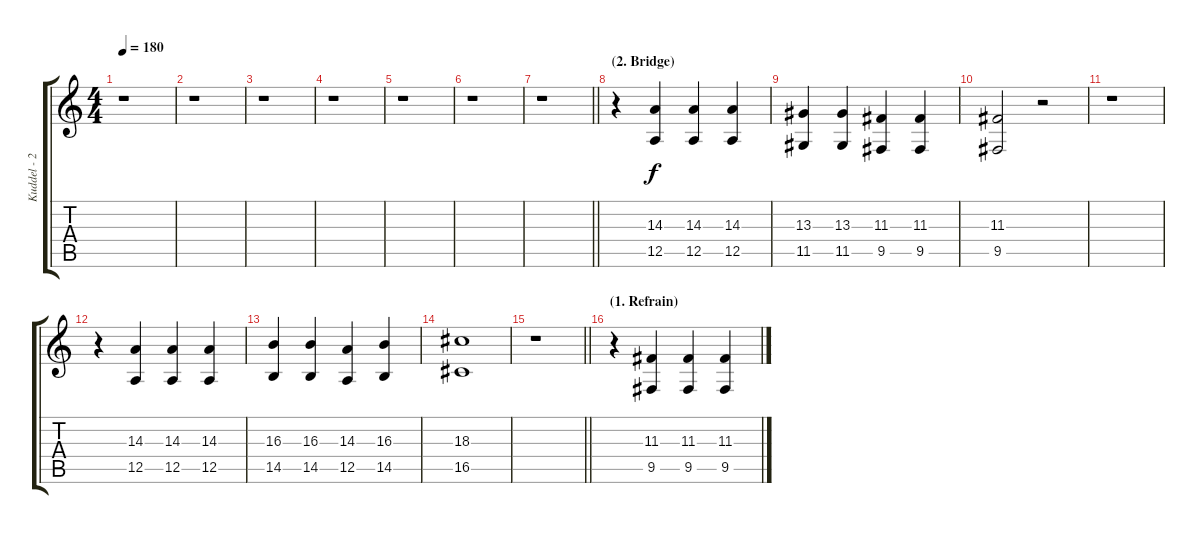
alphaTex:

\track ("Kuddel - 2. Stimme" "Kuddel - 2") {instrument lead6voice}
\staff {score tabs}
\tuning (E4 B3 G3 D3 A2 E2) {hide}
\ts (4 4)
\tempo 180
\clef g2
\ks c
r.1{dy f} |
r.1 |
r.1 |
r.1 |
r.1 |
r.1 |
\barLineRight lightlight
r.1 |
\section ("" "(2. Bridge)")
r.4 (14.3 12.5).4 (14.3 12.5).4 (14.3 12.5).4 |
(13.3 11.5).4 (13.3 11.5).4 (11.3 9.5).4 (11.3 9.5).4 |
(11.3 9.5).2 r.2 |
r.1 |
r.4 (14.3 12.5).4 (14.3 12.5).4 (14.3 12.5).4 |
(16.3 14.5).4 (16.3 14.5).4 (14.3 12.5).4 (16.3 14.5).4 |
(18.3 16.5).1 |
\barLineRight lightlight
r.1 |
\section ("" "(1. Refrain)")
r.4 (11.3 9.5).4 (11.3 9.5).4 (11.3 9.5).4
